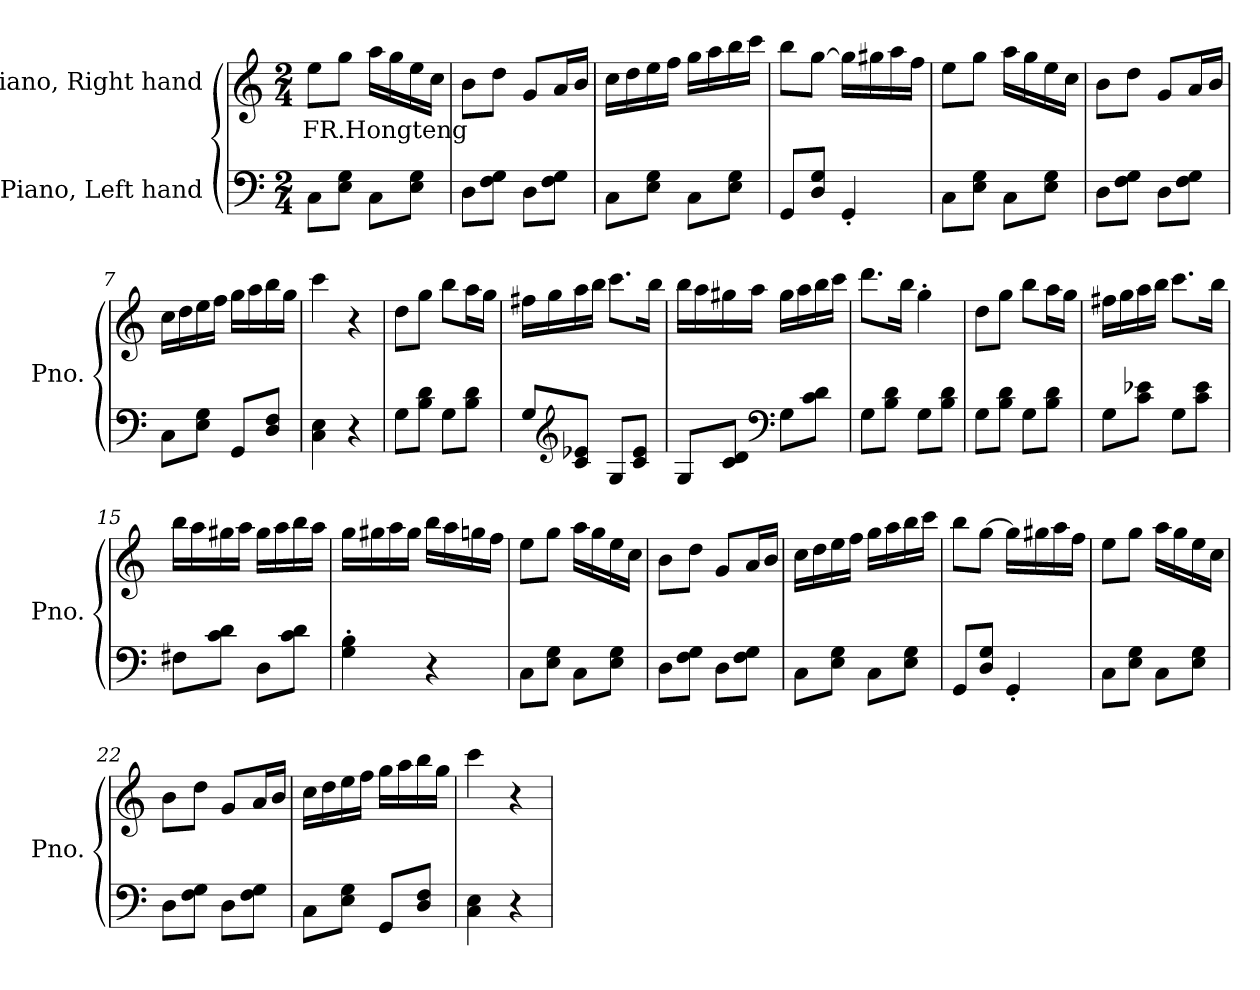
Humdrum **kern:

**kern	**kern	**text
*part2	*part1	*part1
*staff2	*staff1	*staff1
*I"Piano, Left hand	*I"Piano, Right hand	*
*I'Pno.	*I'Pno.	*
*clefF4	*clefG2	*
*k[]	*k[]	*
*M2/4	*M2/4	*
*MM100	*MM100	*
=1	=1	=1
!	!	!LO:LY:b
8C\L	8ee\L	FR.Hongteng
8E\ 8G\J	8gg\J	.
8C\L	16aa\LL	.
.	16gg\	.
8E\ 8G\J	16ee\	.
.	16cc\JJ	.
=2	=2	=2
8D\L	8b\L	.
8F\ 8G\J	8dd\J	.
8D\L	8g/L	.
8F\ 8G\J	16a/L	.
.	16b/JJ	.
=3	=3	=3
8C\L	16cc\LL	.
.	16dd\	.
8E\ 8G\J	16ee\	.
.	16ff\JJ	.
8C\L	16gg\LL	.
.	16aa\	.
8E\ 8G\J	16bb\	.
.	16ccc\JJ	.
=4	=4	=4
8GG/L	8bb\L	.
8D/ 8G/J	[8gg\J	.
4GG'/	16gg\LL]	.
.	16gg#X\	.
.	16aa\	.
.	16ff\JJ	.
!!LO:LB:g=z
=5	=5	=5
8C\L	8ee\L	.
8E\ 8G\J	8gg\J	.
8C\L	16aa\LL	.
.	16gg\	.
8E\ 8G\J	16ee\	.
.	16cc\JJ	.
=6	=6	=6
8D\L	8b\L	.
8F\ 8G\J	8dd\J	.
8D\L	8g/L	.
8F\ 8G\J	16a/L	.
.	16b/JJ	.
=7	=7	=7
8C\L	16cc\LL	.
.	16dd\	.
8E\ 8G\J	16ee\	.
.	16ff\JJ	.
8GG/L	16gg\LL	.
.	16aa\	.
8D/ 8F/J	16bb\	.
.	16gg\JJ	.
=8	=8	=8
4C\ 4E\	4ccc\	.
4r	4r	.
=9	=9	=9
8G\L	8dd\L	.
8B\ 8d\J	8gg\J	.
8G\L	8bb\L	.
8B\ 8d\J	16aa\L	.
.	16gg\JJ	.
=10	=10	=10
8G/L	16ff#X\LL	.
.	16gg\	.
*clefG2	*	*
8c/ 8e-X/J	16aa\	.
.	16bb\JJ	.
8G/L	8.ccc\L	.
8c/ 8e-/J	.	.
.	16bb\Jk	.
!!LO:LB:g=z
=11	=11	=11
8G/L	16bb\LL	.
.	16aa\	.
8c/ 8d/J	16gg#X\	.
.	16aa\JJ	.
*clefF4	*	*
8G\L	16gg#\LL	.
.	16aa\	.
8c\ 8d\J	16bb\	.
.	16ccc\JJ	.
=12	=12	=12
8G\L	8.ddd\L	.
8B\ 8d\J	.	.
.	16bb\Jk	.
8G\L	4gg'\	.
8B\ 8d\J	.	.
=13	=13	=13
8G\L	8dd\L	.
8B\ 8d\J	8gg\J	.
8G\L	8bb\L	.
8B\ 8d\J	16aa\L	.
.	16gg\JJ	.
=14	=14	=14
8G\L	16ff#X\LL	.
.	16gg\	.
8c\ 8e-X\J	16aa\	.
.	16bb\JJ	.
8G\L	8.ccc\L	.
8c\ 8e-\J	.	.
.	16bb\Jk	.
=15	=15	=15
8F#X\L	16bb\LL	.
.	16aa\	.
8c\ 8d\J	16gg#X\	.
.	16aa\JJ	.
8D\L	16gg#\LL	.
.	16aa\	.
8c\ 8d\J	16bb\	.
.	16aa\JJ	.
!!LO:LB:g=z
=16	=16	=16
4G\' 4B\'	16gg\LL	.
.	16gg#X\	.
.	16aa\	.
.	16gg#\JJ	.
4r	16bb\LL	.
.	16aa\	.
.	16ggn\	.
.	16ff\JJ	.
=17	=17	=17
8C\L	8ee\L	.
8E\ 8G\J	8gg\J	.
8C\L	16aa\LL	.
.	16gg\	.
8E\ 8G\J	16ee\	.
.	16cc\JJ	.
=18	=18	=18
8D\L	8b\L	.
8F\ 8G\J	8dd\J	.
8D\L	8g/L	.
8F\ 8G\J	16a/L	.
.	16b/JJ	.
=19	=19	=19
8C\L	16cc\LL	.
.	16dd\	.
8E\ 8G\J	16ee\	.
.	16ff\JJ	.
8C\L	16gg\LL	.
.	16aa\	.
8E\ 8G\J	16bb\	.
.	16ccc\JJ	.
=20	=20	=20
8GG/L	8bb\L	.
8D/ 8G/J	[8gg\J	.
4GG'/	16gg\LL]	.
.	16gg#X\	.
.	16aa\	.
.	16ff\JJ	.
!!LO:LB:g=z
=21	=21	=21
8C\L	8ee\L	.
8E\ 8G\J	8gg\J	.
8C\L	16aa\LL	.
.	16gg\	.
8E\ 8G\J	16ee\	.
.	16cc\JJ	.
=22	=22	=22
8D\L	8b\L	.
8F\ 8G\J	8dd\J	.
8D\L	8g/L	.
8F\ 8G\J	16a/L	.
.	16b/JJ	.
=23	=23	=23
8C\L	16cc\LL	.
.	16dd\	.
8E\ 8G\J	16ee\	.
.	16ff\JJ	.
8GG/L	16gg\LL	.
.	16aa\	.
8D/ 8F/J	16bb\	.
.	16gg\JJ	.
=24	=24	=24
4C\ 4E\	4ccc\	.
4r	4r	.
=	=	=
*-	*-	*-
